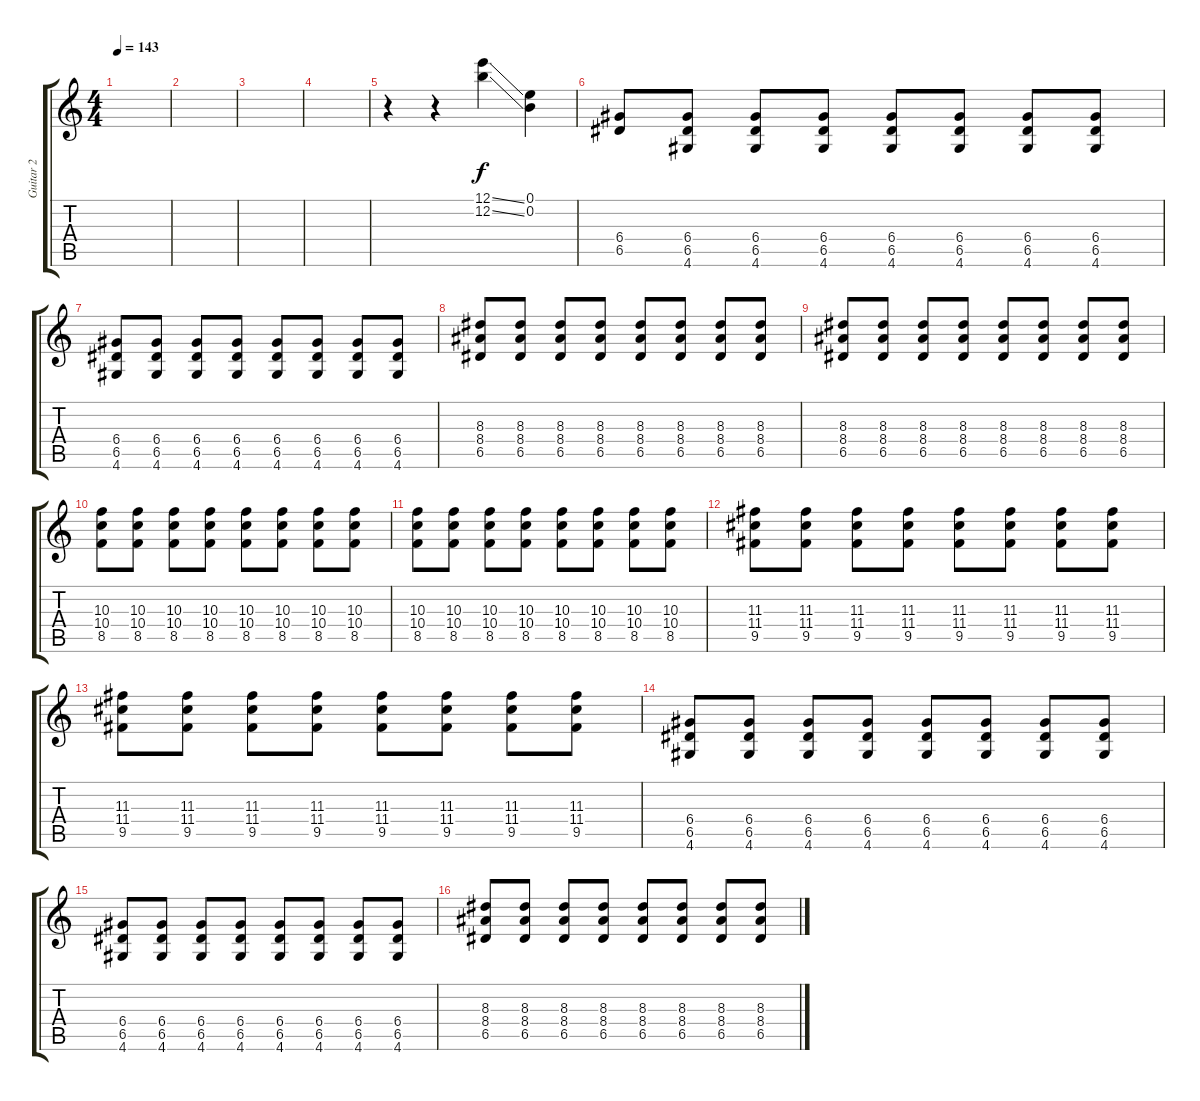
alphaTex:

\track ("Guitar 2" "Guitar 2") {instrument distortionguitar}
\staff {score tabs}
\tuning (E4 B3 G3 D3 A2 E2) {hide}
\ts (4 4)
\tempo 143
\clef g2
\ks c
|
|
|
|
r.4 r.4 (12.1{ss} 12.2{ss}).4 (0.1 0.2).4 |
(6.4 6.5).8 (6.4 6.5 4.6).8 (6.4 6.5 4.6).8 (6.4 6.5 4.6).8 (6.4 6.5 4.6).8 (6.4 6.5 4.6).8 (6.4 6.5 4.6).8 (6.4 6.5 4.6).8 |
(6.4 6.5 4.6).8 (6.4 6.5 4.6).8 (6.4 6.5 4.6).8 (6.4 6.5 4.6).8 (6.4 6.5 4.6).8 (6.4 6.5 4.6).8 (6.4 6.5 4.6).8 (6.4 6.5 4.6).8 |
(8.3 8.4 6.5).8 (8.3 8.4 6.5).8 (8.3 8.4 6.5).8 (8.3 8.4 6.5).8 (8.3 8.4 6.5).8 (8.3 8.4 6.5).8 (8.3 8.4 6.5).8 (8.3 8.4 6.5).8 |
(8.3 8.4 6.5).8 (8.3 8.4 6.5).8 (8.3 8.4 6.5).8 (8.3 8.4 6.5).8 (8.3 8.4 6.5).8 (8.3 8.4 6.5).8 (8.3 8.4 6.5).8 (8.3 8.4 6.5).8 |
(10.3 10.4 8.5).8 (10.3 10.4 8.5).8 (10.3 10.4 8.5).8 (10.3 10.4 8.5).8 (10.3 10.4 8.5).8 (10.3 10.4 8.5).8 (10.3 10.4 8.5).8 (10.3 10.4 8.5).8 |
(10.3 10.4 8.5).8 (10.3 10.4 8.5).8 (10.3 10.4 8.5).8 (10.3 10.4 8.5).8 (10.3 10.4 8.5).8 (10.3 10.4 8.5).8 (10.3 10.4 8.5).8 (10.3 10.4 8.5).8 |
(11.3 11.4 9.5).8 (11.3 11.4 9.5).8 (11.3 11.4 9.5).8 (11.3 11.4 9.5).8 (11.3 11.4 9.5).8 (11.3 11.4 9.5).8 (11.3 11.4 9.5).8 (11.3 11.4 9.5).8 |
(11.3 11.4 9.5).8 (11.3 11.4 9.5).8 (11.3 11.4 9.5).8 (11.3 11.4 9.5).8 (11.3 11.4 9.5).8 (11.3 11.4 9.5).8 (11.3 11.4 9.5).8 (11.3 11.4 9.5).8 |
(6.4 6.5 4.6).8 (6.4 6.5 4.6).8 (6.4 6.5 4.6).8 (6.4 6.5 4.6).8 (6.4 6.5 4.6).8 (6.4 6.5 4.6).8 (6.4 6.5 4.6).8 (6.4 6.5 4.6).8 |
(6.4 6.5 4.6).8 (6.4 6.5 4.6).8 (6.4 6.5 4.6).8 (6.4 6.5 4.6).8 (6.4 6.5 4.6).8 (6.4 6.5 4.6).8 (6.4 6.5 4.6).8 (6.4 6.5 4.6).8 |
(8.3 8.4 6.5).8 (8.3 8.4 6.5).8 (8.3 8.4 6.5).8 (8.3 8.4 6.5).8 (8.3 8.4 6.5).8 (8.3 8.4 6.5).8 (8.3 8.4 6.5).8 (8.3 8.4 6.5).8
